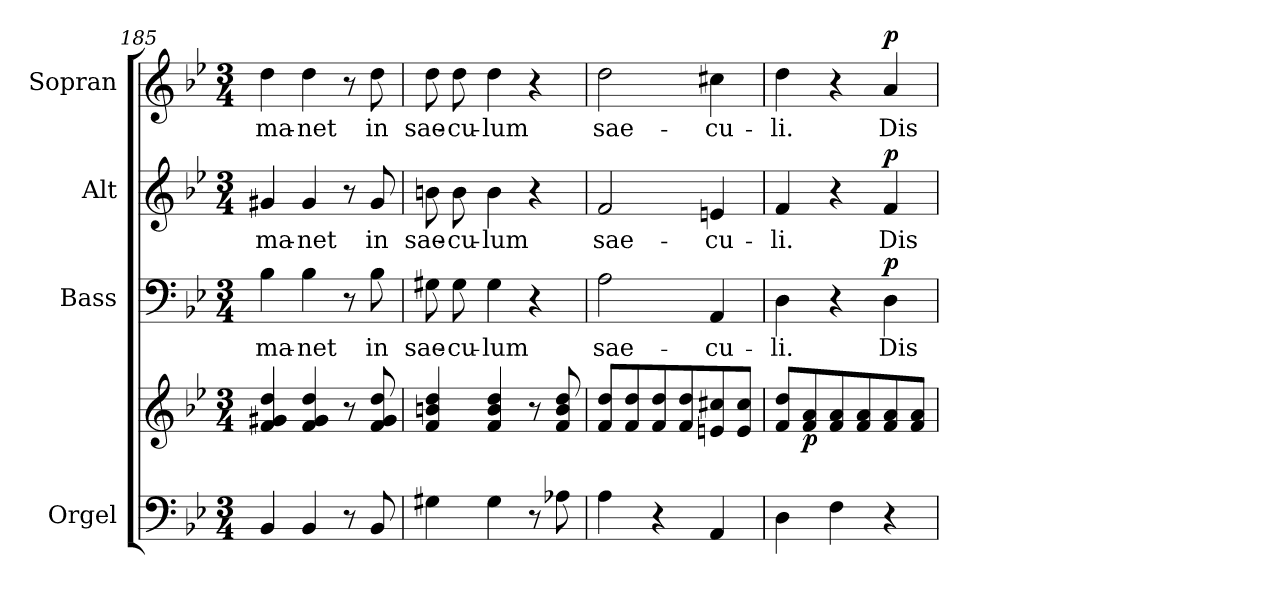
**kern	**kern	**dynam	**kern	**text	**dynam	**kern	**text	**dynam	**kern	**text	**dynam
*part4	*part4	*part4	*part3	*part3	*part3	*part2	*part2	*part2	*part1	*part1	*part1
*staff5	*staff4	*staff4/5	*staff3	*staff3	*staff3	*staff2	*staff2	*staff2	*staff1	*staff1	*staff1
*I"Orgel	*	*	*I"Bass	*	*	*I"Alt	*	*	*I"Sopran	*	*
*I'Org.	*	*	*I'B.	*	*	*I'A.	*	*	*I'S.	*	*
!!LO:LB:g=z
*clefF4	*clefG2	*	*clefF4	*	*	*clefG2	*	*	*clefG2	*	*
*k[b-e-]	*k[b-e-]	*	*k[b-e-]	*	*	*k[b-e-]	*	*	*k[b-e-]	*	*
*B-:	*B-:	*	*B-:	*	*	*B-:	*	*	*B-:	*	*
*M3/4	*M3/4	*	*M3/4	*	*	*M3/4	*	*	*M3/4	*	*
=185	=185	=185	=185	=185	=185	=185	=185	=185	=185	=185	=185
!	!	!	!	!LO:LY:b	!	!	!LO:LY:b	!	!	!LO:LY:b	!
4BB-/	4f/ 4g#X/ 4dd/	.	4B-\	ma-	.	4g#X/	ma-	.	4dd\	ma-	.
!	!	!	!	!LO:LY:b	!	!	!LO:LY:b	!	!	!LO:LY:b	!
4BB-/	4f/ 4g#/ 4dd/	.	4B-\	-net	.	4g#/	-net	.	4dd\	-net	.
8r	8r	.	8r	.	.	8r	.	.	8r	.	.
!	!	!	!	!LO:LY:b	!	!	!LO:LY:b	!	!	!LO:LY:b	!
8BB-/	8f/ 8g#/ 8dd/	.	8B-\	in	.	8g#/	in	.	8dd\	in	.
=186	=186	=186	=186	=186	=186	=186	=186	=186	=186	=186	=186
!	!	!	!	!LO:LY:b	!	!	!LO:LY:b	!	!	!LO:LY:b	!
4G#X\	4f/ 4bn/ 4dd/	.	8G#X\	sae-	.	8bn\	sae-	.	8dd\	sae-	.
!	!	!	!	!LO:LY:b	!	!	!LO:LY:b	!	!	!LO:LY:b	!
.	.	.	8G#\	-cu-	.	8b\	-cu-	.	8dd\	-cu-	.
!	!	!	!	!LO:LY:b	!	!	!LO:LY:b	!	!	!LO:LY:b	!
4G#\	4f/ 4b/ 4dd/	.	4G#\	-lum	.	4b\	-lum	.	4dd\	-lum	.
8r	8r	.	4r	.	.	4r	.	.	4r	.	.
8A-X\	8f/ 8b/ 8dd/	.	.	.	.	.	.	.	.	.	.
=187	=187	=187	=187	=187	=187	=187	=187	=187	=187	=187	=187
!	!	!	!	!LO:LY:b	!	!	!LO:LY:b	!	!	!LO:LY:b	!
4A\	8f/ 8dd/L	.	2A\	sae-	.	2f/	sae-	.	2dd\	sae-	.
.	8f/ 8dd/	.	.	.	.	.	.	.	.	.	.
4r	8f/ 8dd/	.	.	.	.	.	.	.	.	.	.
.	8f/ 8dd/	.	.	.	.	.	.	.	.	.	.
!	!	!	!	!LO:LY:b	!	!	!LO:LY:b	!	!	!LO:LY:b	!
4AA/	8en/ 8cc#X/	.	4AA/	-cu-	.	4en/	-cu-	.	4cc#X\	-cu-	.
.	8e/ 8cc#/J	.	.	.	.	.	.	.	.	.	.
=188	=188	=188	=188	=188	=188	=188	=188	=188	=188	=188	=188
!	!	!	!	!LO:LY:b	!	!	!LO:LY:b	!	!	!LO:LY:b	!
4D\	8f/ 8dd/L	.	4D\	-li.	.	4f/	-li.	.	4dd\	-li.	.
!	!	!LO:DY:b	!	!	!	!	!	!	!	!	!
.	8f/ 8a/	p	.	.	.	.	.	.	.	.	.
4F\	8f/ 8a/	.	4r	.	.	4r	.	.	4r	.	.
.	8f/ 8a/	.	.	.	.	.	.	.	.	.	.
!	!	!	!	!LO:LY:b	!LO:DY:a	!	!LO:LY:b	!LO:DY:a	!	!LO:LY:b	!LO:DY:a
4r	8f/ 8a/	.	4D\	Dis-	p	4f/	Dis-	p	4a/	Dis-	p
.	8f/ 8a/J	.	.	.	.	.	.	.	.	.	.
=	=	=	=	=	=	=	=	=	=	=	=
*-	*-	*-	*-	*-	*-	*-	*-	*-	*-	*-	*-
